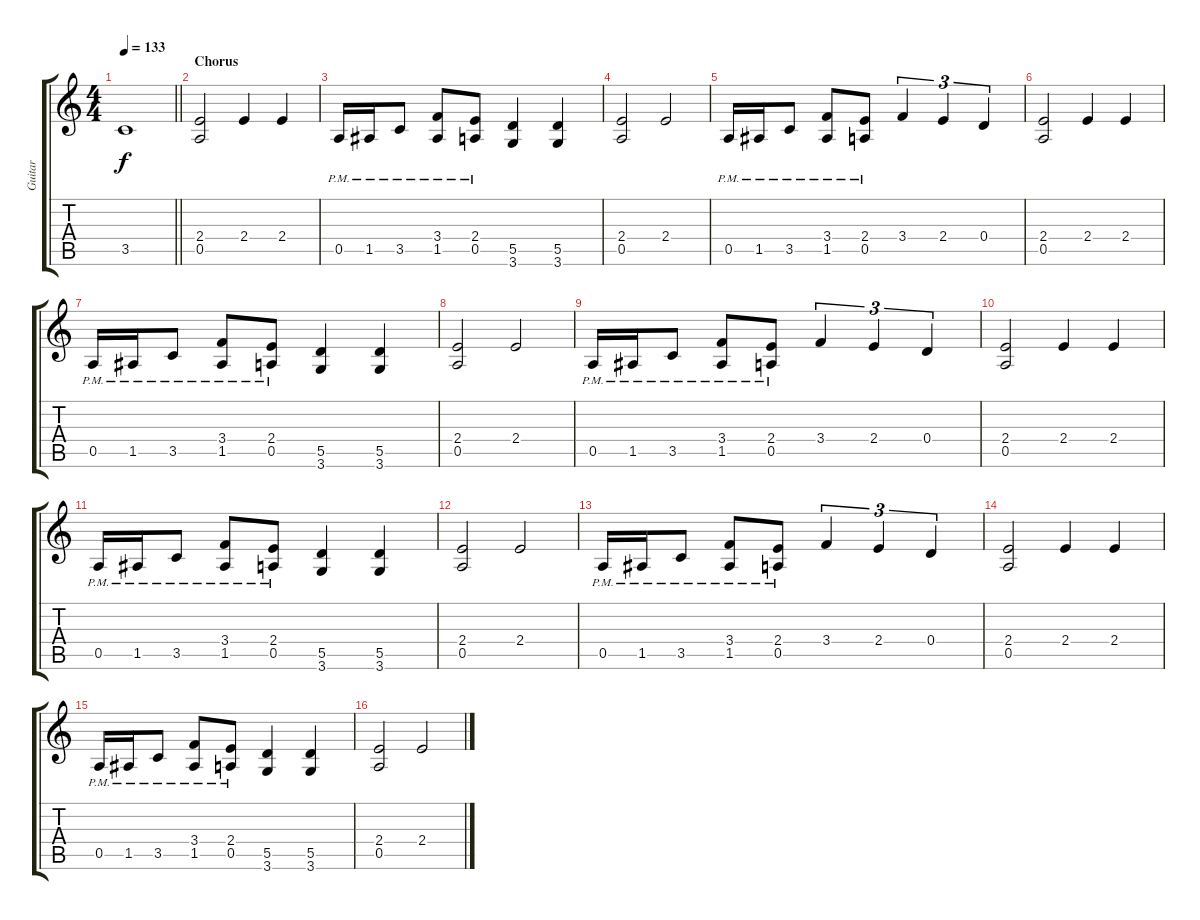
\track ("Guitar" "Guitar") {instrument distortionguitar}
\staff {score tabs}
\tuning (E4 B3 G3 D3 A2 E2) {hide}
\ts (4 4)
\tempo 133
\clef g2
\barLineRight lightlight
\ks aminor
3.5.1{dy f} |
\section ("" "Chorus")
(2.4 0.5).2 2.4.4 2.4.4 |
0.5{pm}.16 1.5{pm}.16 3.5{pm}.8 (3.4{pm} 1.5{pm}).8 (2.4{pm} 0.5{pm}).8 (5.5 3.6).4 (5.5 3.6).4 |
(2.4 0.5).2 2.4.2 |
0.5{pm}.16 1.5{pm}.16 3.5{pm}.8 (3.4{pm} 1.5{pm}).8 (2.4{pm} 0.5{pm}).8 3.4.4{tu (3 2)} 2.4.4{tu (3 2)} 0.4.4{tu (3 2)} |
(2.4 0.5).2 2.4.4 2.4.4 |
0.5{pm}.16 1.5{pm}.16 3.5{pm}.8 (3.4{pm} 1.5{pm}).8 (2.4{pm} 0.5{pm}).8 (5.5 3.6).4 (5.5 3.6).4 |
(2.4 0.5).2 2.4.2 |
0.5{pm}.16 1.5{pm}.16 3.5{pm}.8 (3.4{pm} 1.5{pm}).8 (2.4{pm} 0.5{pm}).8 3.4.4{tu (3 2)} 2.4.4{tu (3 2)} 0.4.4{tu (3 2)} |
(2.4 0.5).2 2.4.4 2.4.4 |
0.5{pm}.16 1.5{pm}.16 3.5{pm}.8 (3.4{pm} 1.5{pm}).8 (2.4{pm} 0.5{pm}).8 (5.5 3.6).4 (5.5 3.6).4 |
(2.4 0.5).2 2.4.2 |
0.5{pm}.16 1.5{pm}.16 3.5{pm}.8 (3.4{pm} 1.5{pm}).8 (2.4{pm} 0.5{pm}).8 3.4.4{tu (3 2)} 2.4.4{tu (3 2)} 0.4.4{tu (3 2)} |
(2.4 0.5).2 2.4.4 2.4.4 |
0.5{pm}.16 1.5{pm}.16 3.5{pm}.8 (3.4{pm} 1.5{pm}).8 (2.4{pm} 0.5{pm}).8 (5.5 3.6).4 (5.5 3.6).4 |
(2.4 0.5).2 2.4.2
